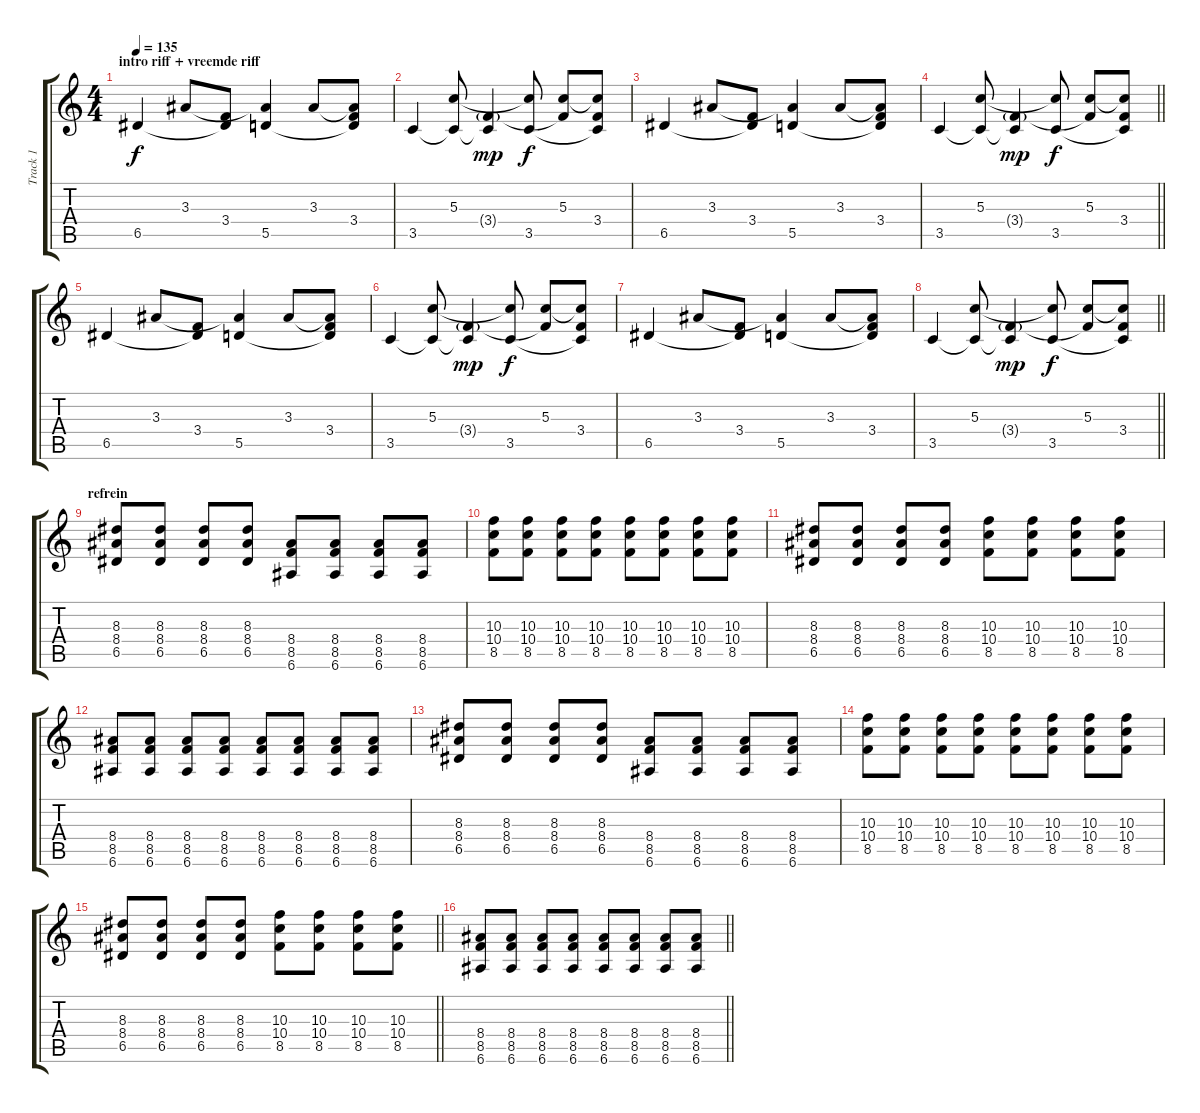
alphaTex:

\track ("Track 1" "Track 1") {instrument electricguitarclean}
\staff {score tabs}
\tuning (E4 B3 G3 D3 A2 E2) {hide}
\ts (4 4)
\section ("" "intro riff + vreemde riff")
\tempo 135
\clef g2
\ks c
6.5.4{dy f} 3.3.8 (3.4 6.5{t}).8 (3.3{t} 5.5).4 3.3.8 (3.3{t} 3.4 5.5{t}).8 |
3.5.4 (5.3 3.5{t}).8 (3.4{g} 3.5{t}).4{dy mp} (5.3{t} 3.5).8{dy f} (5.3 3.4{t}).8 (5.3{t} 3.4 3.5{t}).8 |
6.5.4 3.3.8 (3.4 6.5{t}).8 (3.3{t} 5.5).4 3.3.8 (3.3{t} 3.4 5.5{t}).8 |
\barLineRight lightlight
3.5.4 (5.3 3.5{t}).8 (3.4{g} 3.5{t}).4{dy mp} (5.3{t} 3.5).8{dy f} (5.3 3.4{t}).8 (5.3{t} 3.4 3.5{t}).8 |
6.5.4 3.3.8 (3.4 6.5{t}).8 (3.3{t} 5.5).4 3.3.8 (3.3{t} 3.4 5.5{t}).8 |
3.5.4 (5.3 3.5{t}).8 (3.4{g} 3.5{t}).4{dy mp} (5.3{t} 3.5).8{dy f} (5.3 3.4{t}).8 (5.3{t} 3.4 3.5{t}).8 |
6.5.4 3.3.8 (3.4 6.5{t}).8 (3.3{t} 5.5).4 3.3.8 (3.3{t} 3.4 5.5{t}).8 |
\barLineRight lightlight
3.5.4 (5.3 3.5{t}).8 (3.4{g} 3.5{t}).4{dy mp} (5.3{t} 3.5).8{dy f} (5.3 3.4{t}).8 (5.3{t} 3.4 3.5{t}).8 |
\section ("" "refrein")
(8.3 8.4 6.5).8 (8.3 8.4 6.5).8 (8.3 8.4 6.5).8 (8.3 8.4 6.5).8 (8.4 8.5 6.6).8 (8.4 8.5 6.6).8 (8.4 8.5 6.6).8 (8.4 8.5 6.6).8 |
(10.3 10.4 8.5).8 (10.3 10.4 8.5).8 (10.3 10.4 8.5).8 (10.3 10.4 8.5).8 (10.3 10.4 8.5).8 (10.3 10.4 8.5).8 (10.3 10.4 8.5).8 (10.3 10.4 8.5).8 |
(8.3 8.4 6.5).8 (8.3 8.4 6.5).8 (8.3 8.4 6.5).8 (8.3 8.4 6.5).8 (10.3 10.4 8.5).8 (10.3 10.4 8.5).8 (10.3 10.4 8.5).8 (10.3 10.4 8.5).8 |
(8.4 8.5 6.6).8 (8.4 8.5 6.6).8 (8.4 8.5 6.6).8 (8.4 8.5 6.6).8 (8.4 8.5 6.6).8 (8.4 8.5 6.6).8 (8.4 8.5 6.6).8 (8.4 8.5 6.6).8 |
(8.3 8.4 6.5).8 (8.3 8.4 6.5).8 (8.3 8.4 6.5).8 (8.3 8.4 6.5).8 (8.4 8.5 6.6).8 (8.4 8.5 6.6).8 (8.4 8.5 6.6).8 (8.4 8.5 6.6).8 |
(10.3 10.4 8.5).8 (10.3 10.4 8.5).8 (10.3 10.4 8.5).8 (10.3 10.4 8.5).8 (10.3 10.4 8.5).8 (10.3 10.4 8.5).8 (10.3 10.4 8.5).8 (10.3 10.4 8.5).8 |
\barLineRight lightlight
(8.3 8.4 6.5).8 (8.3 8.4 6.5).8 (8.3 8.4 6.5).8 (8.3 8.4 6.5).8 (10.3 10.4 8.5).8 (10.3 10.4 8.5).8 (10.3 10.4 8.5).8 (10.3 10.4 8.5).8 |
\barLineRight lightlight
(8.4 8.5 6.6).8 (8.4 8.5 6.6).8 (8.4 8.5 6.6).8 (8.4 8.5 6.6).8 (8.4 8.5 6.6).8 (8.4 8.5 6.6).8 (8.4 8.5 6.6).8 (8.4 8.5 6.6).8
